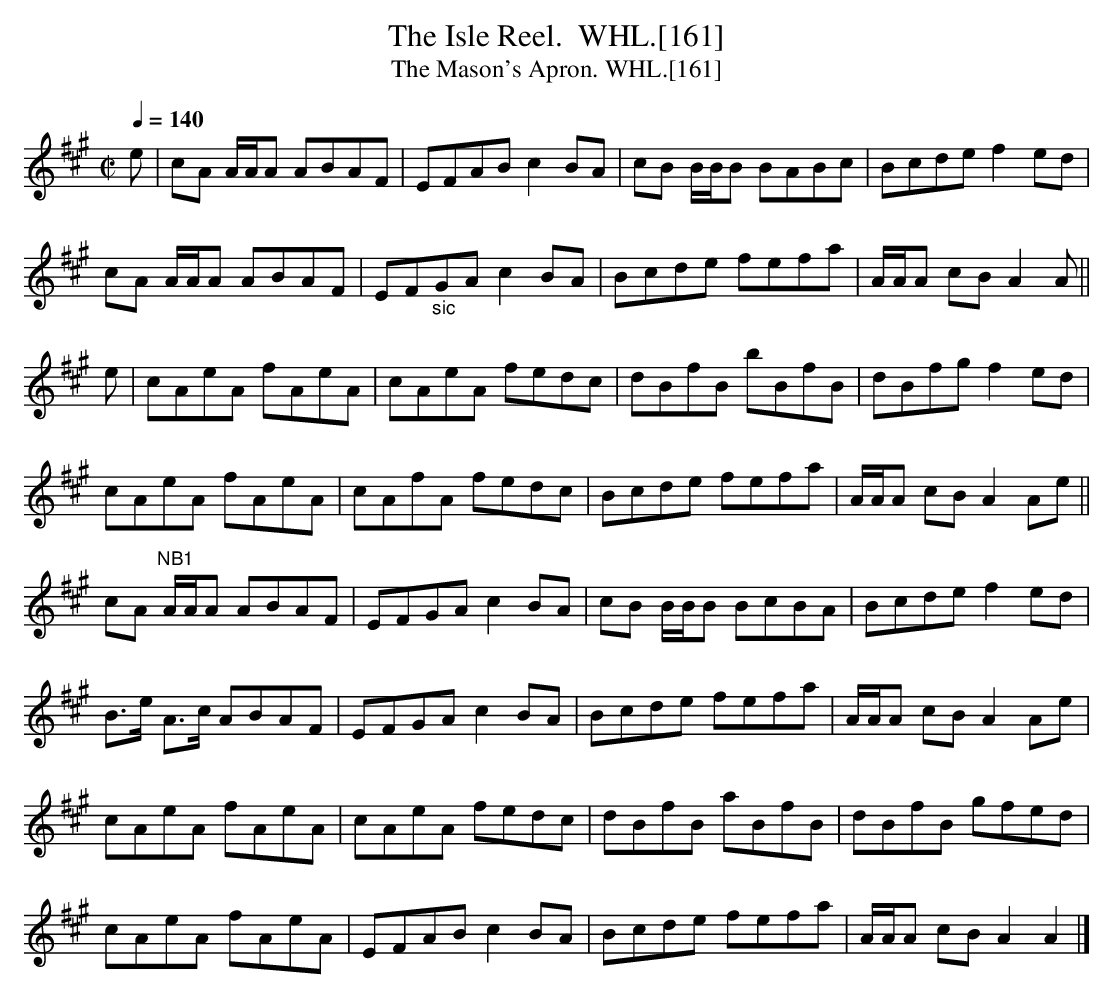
X:1
T:Isle Reel.  WHL.[161], The
T:Mason's Apron. WHL.[161], The
M:C|
L:1/8
Q:1/4=140
K:A
e|cA A/A/A ABAF|EFAB c2 BA|cB B/B/B BABc|Bcde f2 ed|
cA A/A/A ABAF|EF"_sic"GA c2 BA|Bcde fefa|A/A/A cB A2 A ||
e|cAeA fAeA|cAeA fedc|dBfB bBfB|dBfg f2 ed|
cAeA fAeA|cAfA fedc|Bcde fefa|A/A/A cB A2 Ae||
cA "^NB1"A/A/A ABAF|EFGA c2 BA|cB B/B/B BcBA|Bcde f2 ed|
B>e A>c ABAF|EFGA c2 BA|Bcde fefa|A/A/A cB A2 Ae|
cAeA fAeA|cAeA fedc|dBfB aBfB|dBfB gfed|
cAeA fAeA|EFAB c2 BA|Bcde fefa|A/A/A cB A2 A2 |]
